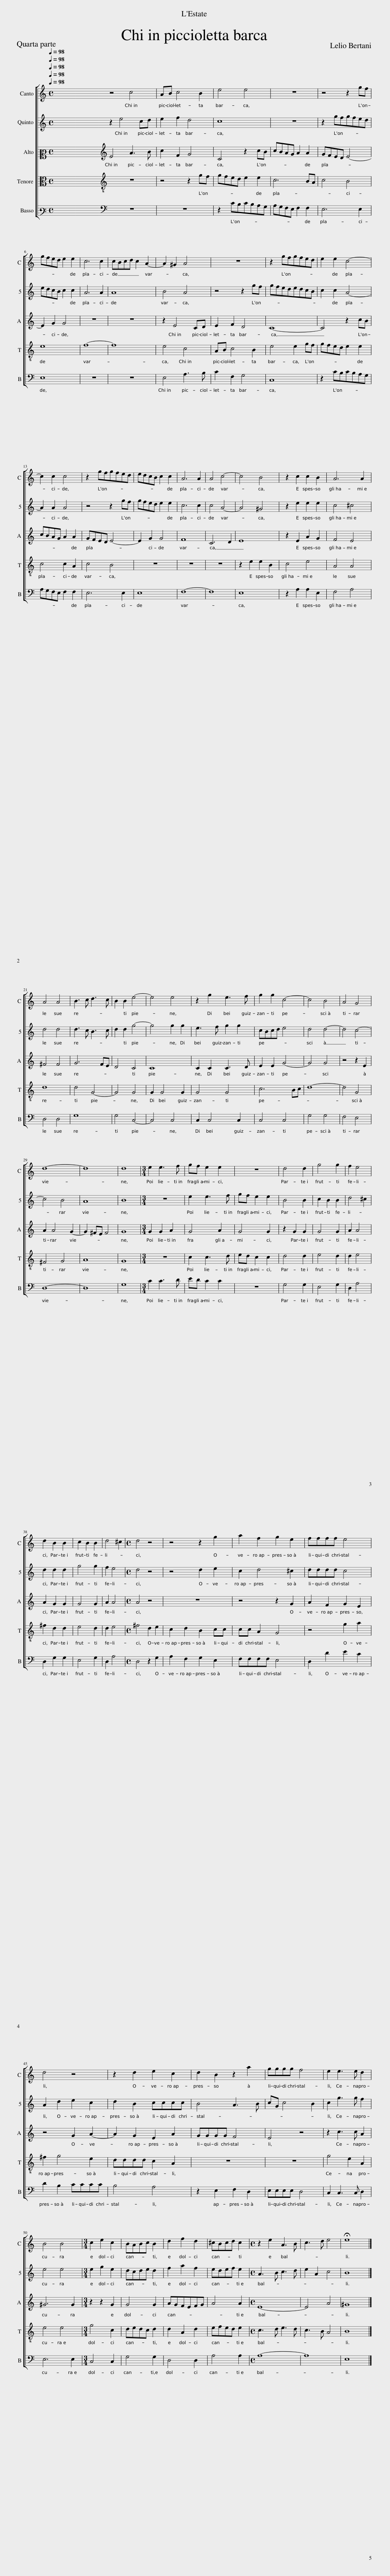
X:1
%%score [ 1 2 3 4 5 ]
L:1/8
Q:1/4=98
M:4/4
I:linebreak $
K:C
V:1 treble
V:2 treble
V:3 alto2
V:4 alto
V:5 bass3
V:1
 x8 | x8 | z4 c4 | AB c4 B2 | e4 e4 | %5
 z8 | z4 z2 gf |$ gfed e2 e2 | c6 c2 | cBcd c2 A2- | %10
 A2 ^G2 A4 | z8 | z2 gfgfed | e2 e2 c4- |$ c2 c2 c4 | %15
 z2 gfgfed | edcB c2 c2 | A6 A2 | A4 c4- | c4 B4 | %20
 z2 c2 c2 B2 | A6 A2 |$ A4 A4 | B3 c d3 c | B2 B2 e4- | %25
 e4 e4 | z2 g2 e3 f | g2 g2 c4- | c4 B4 | A4 G4 |$ %30
 d8- | d8 | d8 |[M:3/4] e2 e3 f | gf e2 e2 | %35
 z6 | d4 d2 | g4 g2 | f2 e4 |$ d2 B2 B2 | %40
 c2 B2 B2 | d4 ^c2 |[M:4/4] d4 z4 | z4 z2 g2 | a2 f2 g2 e2 | %45
 ffff e4 |$ d4 z4 | z2 d2 e2 c2 | d2 B2 z2 a2 | gggg f4 | %50
 e2 e3 e d2 |$ B4 B4 |[M:3/4] c2 e2 c2 | BABc B2 | d2 f2 d2 | %55
 ^cBcd c2 |[M:4/4] z2 e2 A3 B | c3 d e4 | !fermata!e8 |] %59
V:2
 x8 | x8 | z2 e4 cd | e2 f2 d4 | c8 | %5
 z8 | z2 gfgfed |$ edcB c2 c2 | A6 A2 | A8 | %10
 B4 A4 | z4 z2 gf | gfededcB | c2 c2 A4- |$ A2 A2 A4 | %15
 z4 z2 gf | gfed e2 e2 | c6 c2 | c4 A4- | A4 ^G4 | %20
 z2 e2 e2 e2 | c4 ^c4 |$ d4 d4 | d3 c B3 c | d2 d2 g4- | %25
 g4 g2 g2 | e3 f g2 g2 | cBcd e4 | d4 d4- | d4 c4- |$ %30
 c4 B4 | A8 | B8 |[M:3/4] z6 | e2 e3 f | %35
 gf e2 e2 | B4 B2 | c2 B2 B2 | d4 ^c2 |$ d2 d2 d2 | %40
 g4 g2 | f2 e4 |[M:4/4] d4 z4 | z4 d2 e2 | c2 d4 ^c2 | %45
 dddd c4 |$ A2 d2 e2 c2 | d2 B2 cccc | B4 A3 B | cG c4 B2 | %50
 c2 g3 g f2 |$ e4 e4 |[M:3/4] e2 g2 e2 | dcde d2 | f2 a2 f2 | %55
 edef e2 |[M:4/4] A3 B c3 d | e2 A2 c4 | B8 |] %59
V:3
 x8 | x8 | E4 A3 B | c2 F2 G4 | C4 z2 cB | %5
 cBAG A2 A2 | GFED E4- |$ E2 G2 G4 | z8 | z8 | %10
 z2 E4 CD | E2 F2 D4 | C8- | C4 z2 cB |$ cBAG A2 A2 | %15
 GFED E4- | E2 G2 G4 | F8 | C6 D2 | E8 | %20
 z2 E2 A2 G2 | F4 E4 |$ ^F4 F4 | G6 FE | D4 C4 | %25
 C8 | C2 C2 C3 D | E2 E2 G4- | G4 G4 | z4 z2 E2 |$ %30
 A2 A4 G2- | G2 ^FE F4 | G8 |[M:3/4] G2 G2 A2 | G4 A2 | %35
 G4 G2 | z2 G2 G2 | G4 G2 | A2 A4 |$ A2 G2 G2 | %40
 G4 G2 | A2 A4 |[M:4/4] A4 z4 | z8 | z4 z2 G2 | %45
 A2 F2 G2 E2 |$ z4 G2 A2- | A2 G2 E2 A2 | GGGG F4 | E4 z4 | %50
 z2 c3 c A2 |$ ^G6 G2 |[M:3/4] z2 z2 G2 | G4 G2 | AGFEFG | %55
 A4 A2 |[M:4/4] E8- | E4 A4 | ^G8 |] %59
V:4
 x8 | x8 | z8 | z4 z2 GF | GFED E2 E2 | %5
 C6 B,A, | C4 B,4 |$ E8 | F8- | F8 | %10
 E4 C4 | A,B, C4 B,2 | E4 E2 GF | GFED E2 E2 |$ C4 C2 A,2 | %15
 C4 B,4 | z8 | z8 | z8 | z2 E2 E2 B,2 | %20
 C4 E4 | A,4 A,4 |$ D8 | D4 G,4- | G,4 G,4 | %25
 G,2 G,4 G,2 | G,4 G,4 | C6 B,C | D8- | D4 G,4 |$ %30
 ^F,4 G,4 | A,8 | G,8 |[M:3/4] z6 | C2 C3 D | %35
 ED C2 C2 | D4 D2 | E4 D2 | D2 E4 |$ ^F2 D2 D2 | %40
 E4 D2 | D2 E4 |[M:4/4] ^F4 D2 E2 | C2 D2 B,2 CC | CC A,2 G,4 | %45
 z4 G2 A2 |$ ^F2 G4 E2 | DDDD C2 A,2 | z8 | z8 | %50
 G4 E2 A,2 |$ E4 E4 |[M:3/4] G4 C2 | DEDC D2 | D2 A,2 D2 | %55
 EFED E2 |[M:4/4] C3 D E3 D | C3 B, A,4 | B,8 |] %59
V:5
 x8 | x8 | z8 | z8 | z2 CB,CB,A,G, | %5
 A,G,F,E, F,2 F,2 | E,6 E,2 |$ E,8 | z8 | z8 | %10
 E,4 A,3 B, | C2 F,2 G,4 | C,8 | z2 CB,CB,A,G, |$ A,G,F,E, F,2 F,2 | %15
 E,6 E,2 | E,8 | F,8- | F,8 | E,8 | %20
 z2 A,2 A,2 E,2 | F,4 A,4 |$ D,4 D,4 | G,8 | G,4 C,4- | %25
 C,4 C,4 | C,2 C,4 C,2 | C,4 C,4 | G,4 G,4 | F,4 E,4 |$ %30
 D,8- | D,8 | G,8 |[M:3/4] C2 C3 D | ED C2 C2 | %35
 z6 | G,4 G,2 | E,4 G,2 | D,2 A,4 |$ D,2 G,2 G,2 | %40
 E,4 G,2 | D,2 A,4 |[M:4/4] D,4 z2 G,2 | A,2 F,2 G,2 E,2 | F,F,F,F, E,4 | %45
 D,2 D2 E2 C2 |$ D2 B,2 CCCC | B,4 A,4 | z2 E,2 F,2 D,2 | E,E,E,E, D,4 | %50
 C,2 C,3 C, D,2 |$ E,6 E,2 |[M:3/4] C,4 C,2 | G,4 G,2 | D,4 D,2 | %55
 A,4 A,2 |[M:4/4] A,8- | A,8 | E,8 |] %59
